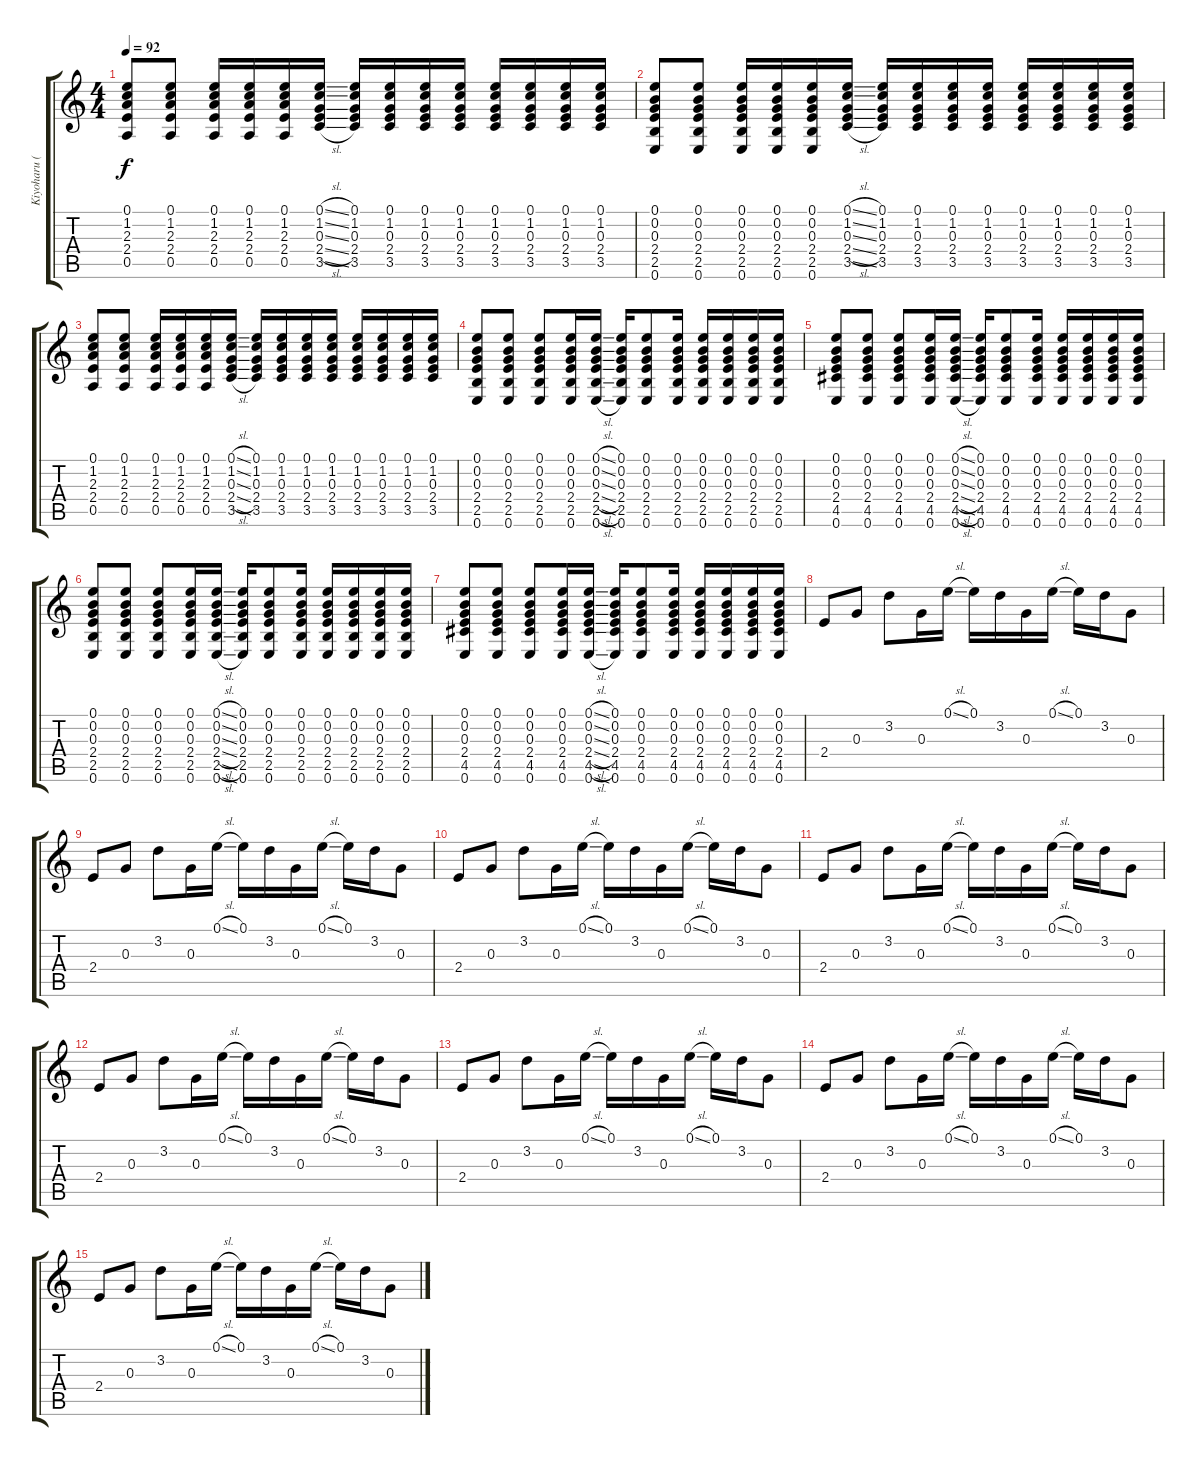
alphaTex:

\track ("Kiyoharu (Distortion)" "Kiyoharu (") {instrument distortionguitar}
\staff {score tabs}
\tuning (E4 B3 G3 D3 A2 E2) {hide}
\ts (4 4)
\tempo 92
\clef g2
\ks c
(0.1 1.2 2.3 2.4 0.5).8{dy f} (0.1 1.2 2.3 2.4 0.5).8 (0.1 1.2 2.3 2.4 0.5).16 (0.1 1.2 2.3 2.4 0.5).16 (0.1 1.2 2.3 2.4 0.5).16 (0.1{sl} 1.2{sl} 0.3{sl} 2.4{sl} 3.5{sl}).16 (0.1 1.2 0.3 2.4 3.5).16 (0.1 1.2 0.3 2.4 3.5).16 (0.1 1.2 0.3 2.4 3.5).16 (0.1 1.2 0.3 2.4 3.5).16 (0.1 1.2 0.3 2.4 3.5).16 (0.1 1.2 0.3 2.4 3.5).16 (0.1 1.2 0.3 2.4 3.5).16 (0.1 1.2 0.3 2.4 3.5).16 |
(0.1 0.2 0.3 2.4 2.5 0.6).8 (0.1 0.2 0.3 2.4 2.5 0.6).8 (0.1 0.2 0.3 2.4 2.5 0.6).16 (0.1 0.2 0.3 2.4 2.5 0.6).16 (0.1 0.2 0.3 2.4 2.5 0.6).16 (0.1{sl} 1.2{sl} 0.3{sl} 2.4{sl} 3.5{sl}).16 (0.1 1.2 0.3 2.4 3.5).16 (0.1 1.2 0.3 2.4 3.5).16 (0.1 1.2 0.3 2.4 3.5).16 (0.1 1.2 0.3 2.4 3.5).16 (0.1 1.2 0.3 2.4 3.5).16 (0.1 1.2 0.3 2.4 3.5).16 (0.1 1.2 0.3 2.4 3.5).16 (0.1 1.2 0.3 2.4 3.5).16 |
(0.1 1.2 2.3 2.4 0.5).8 (0.1 1.2 2.3 2.4 0.5).8 (0.1 1.2 2.3 2.4 0.5).16 (0.1 1.2 2.3 2.4 0.5).16 (0.1 1.2 2.3 2.4 0.5).16 (0.1{sl} 1.2{sl} 0.3{sl} 2.4{sl} 3.5{sl}).16 (0.1 1.2 0.3 2.4 3.5).16 (0.1 1.2 0.3 2.4 3.5).16 (0.1 1.2 0.3 2.4 3.5).16 (0.1 1.2 0.3 2.4 3.5).16 (0.1 1.2 0.3 2.4 3.5).16 (0.1 1.2 0.3 2.4 3.5).16 (0.1 1.2 0.3 2.4 3.5).16 (0.1 1.2 0.3 2.4 3.5).16 |
(0.1 0.2 0.3 2.4 2.5 0.6).8 (0.1 0.2 0.3 2.4 2.5 0.6).8 (0.1 0.2 0.3 2.4 2.5 0.6).8 (0.1 0.2 0.3 2.4 2.5 0.6).16 (0.1{sl} 0.2{sl} 0.3{sl} 2.4{sl} 2.5{sl} 0.6{sl}).16 (0.1 0.2 0.3 2.4 2.5 0.6).16 (0.1 0.2 0.3 2.4 2.5 0.6).8 (0.1 0.2 0.3 2.4 2.5 0.6).16 (0.1 0.2 0.3 2.4 2.5 0.6).16 (0.1 0.2 0.3 2.4 2.5 0.6).16 (0.1 0.2 0.3 2.4 2.5 0.6).16 (0.1 0.2 0.3 2.4 2.5 0.6).16 |
(0.1 0.2 0.3 2.4 4.5 0.6).8 (0.1 0.2 0.3 2.4 4.5 0.6).8 (0.1 0.2 0.3 2.4 4.5 0.6).8 (0.1 0.2 0.3 2.4 4.5 0.6).16 (0.1{sl} 0.2{sl} 0.3{sl} 2.4{sl} 4.5{sl} 0.6{sl}).16 (0.1 0.2 0.3 2.4 4.5 0.6).16 (0.1 0.2 0.3 2.4 4.5 0.6).8 (0.1 0.2 0.3 2.4 4.5 0.6).16 (0.1 0.2 0.3 2.4 4.5 0.6).16 (0.1 0.2 0.3 2.4 4.5 0.6).16 (0.1 0.2 0.3 2.4 4.5 0.6).16 (0.1 0.2 0.3 2.4 4.5 0.6).16 |
(0.1 0.2 0.3 2.4 2.5 0.6).8 (0.1 0.2 0.3 2.4 2.5 0.6).8 (0.1 0.2 0.3 2.4 2.5 0.6).8 (0.1 0.2 0.3 2.4 2.5 0.6).16 (0.1{sl} 0.2{sl} 0.3{sl} 2.4{sl} 2.5{sl} 0.6{sl}).16 (0.1 0.2 0.3 2.4 2.5 0.6).16 (0.1 0.2 0.3 2.4 2.5 0.6).8 (0.1 0.2 0.3 2.4 2.5 0.6).16 (0.1 0.2 0.3 2.4 2.5 0.6).16 (0.1 0.2 0.3 2.4 2.5 0.6).16 (0.1 0.2 0.3 2.4 2.5 0.6).16 (0.1 0.2 0.3 2.4 2.5 0.6).16 |
(0.1 0.2 0.3 2.4 4.5 0.6).8 (0.1 0.2 0.3 2.4 4.5 0.6).8 (0.1 0.2 0.3 2.4 4.5 0.6).8 (0.1 0.2 0.3 2.4 4.5 0.6).16 (0.1{sl} 0.2{sl} 0.3{sl} 2.4{sl} 4.5{sl} 0.6{sl}).16 (0.1 0.2 0.3 2.4 4.5 0.6).16 (0.1 0.2 0.3 2.4 4.5 0.6).8 (0.1 0.2 0.3 2.4 4.5 0.6).16 (0.1 0.2 0.3 2.4 4.5 0.6).16 (0.1 0.2 0.3 2.4 4.5 0.6).16 (0.1 0.2 0.3 2.4 4.5 0.6).16 (0.1 0.2 0.3 2.4 4.5 0.6).16 |
2.4.8 0.3.8 3.2.8 0.3.16 0.1{sl}.16 0.1.16 3.2.16 0.3.16 0.1{sl}.16 0.1.16 3.2.16 0.3.8 |
2.4.8 0.3.8 3.2.8 0.3.16 0.1{sl}.16 0.1.16 3.2.16 0.3.16 0.1{sl}.16 0.1.16 3.2.16 0.3.8 |
2.4.8 0.3.8 3.2.8 0.3.16 0.1{sl}.16 0.1.16 3.2.16 0.3.16 0.1{sl}.16 0.1.16 3.2.16 0.3.8 |
2.4.8 0.3.8 3.2.8 0.3.16 0.1{sl}.16 0.1.16 3.2.16 0.3.16 0.1{sl}.16 0.1.16 3.2.16 0.3.8 |
2.4.8 0.3.8 3.2.8 0.3.16 0.1{sl}.16 0.1.16 3.2.16 0.3.16 0.1{sl}.16 0.1.16 3.2.16 0.3.8 |
2.4.8 0.3.8 3.2.8 0.3.16 0.1{sl}.16 0.1.16 3.2.16 0.3.16 0.1{sl}.16 0.1.16 3.2.16 0.3.8 |
2.4.8 0.3.8 3.2.8 0.3.16 0.1{sl}.16 0.1.16 3.2.16 0.3.16 0.1{sl}.16 0.1.16 3.2.16 0.3.8 |
2.4.8 0.3.8 3.2.8 0.3.16 0.1{sl}.16 0.1.16 3.2.16 0.3.16 0.1{sl}.16 0.1.16 3.2.16 0.3.8
